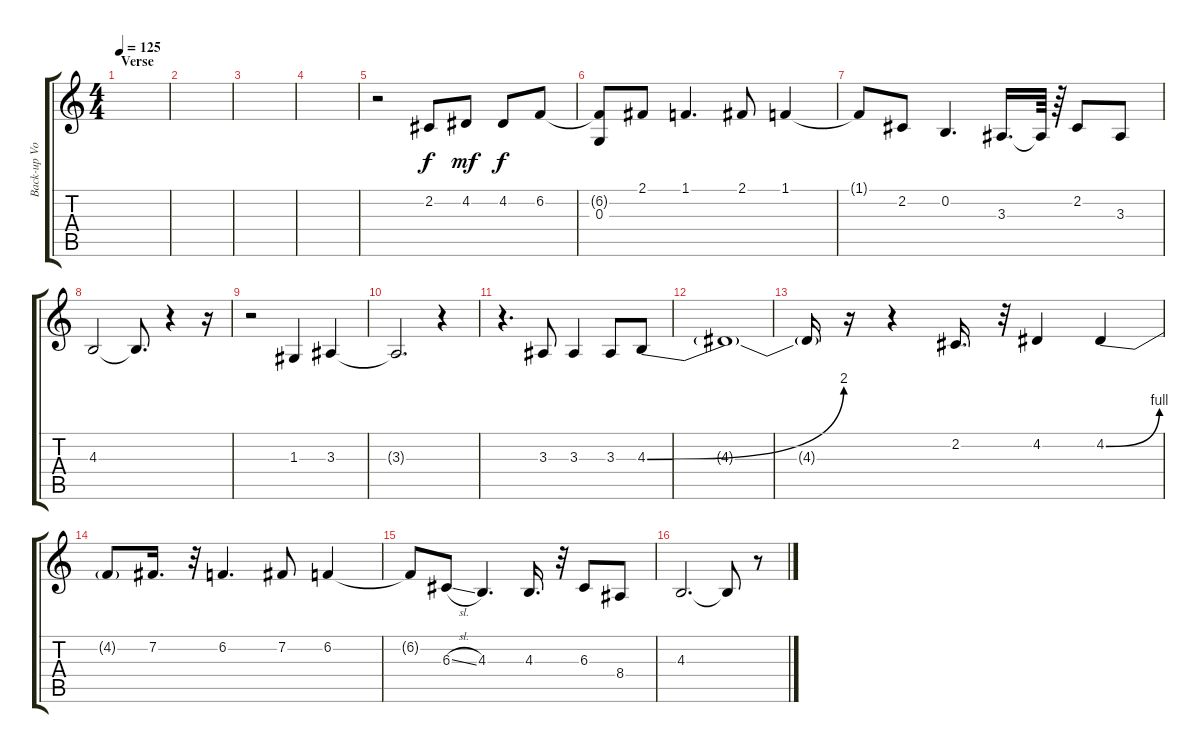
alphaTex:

\track ("Back-up Vocal" "Back-up Vo") {instrument flute}
\staff {score tabs}
\tuning (E4 B3 G3 D3 A2 E2) {hide}
\ts (4 4)
\section ("" "Verse")
\tempo 125
\clef g2
\ks c
|
|
|
|
r.2 2.2.8 4.2.8{dy mf} 4.2.8{dy f} 6.2.8 |
(6.2{t} 0.3).8 2.1.8 1.1.4{d} 2.1.8 1.1.4 |
1.1{t}.8 2.2.8 0.2.4{d} 3.3.16{d} 3.3{t}.64 r.64 2.2.8 3.3.8 |
4.3.2 4.3{t}.8{d} r.4 r.16 |
r.2 1.3.4 3.3.4 |
3.3{t}.2{d} r.4 |
r.4{d} 3.3.8 3.3.4 3.3.8 4.3{be (bend 0 0 60 8)}.8 |
4.3{t}.1 |
4.3{t}.16 r.16 r.4 2.2.16{d} r.32 4.2.4 4.2{be (bend 0 0 60 4)}.4 |
4.2{t}.8 7.2.16{d} r.32 6.2.4{d} 7.2.8 6.2.4 |
6.2{t}.8 6.3{sl}.8 4.3.4{d} 4.3.16{d} r.32 6.3.8 8.4.8 |
4.3.2{d} 4.3{t}.8 r.8
